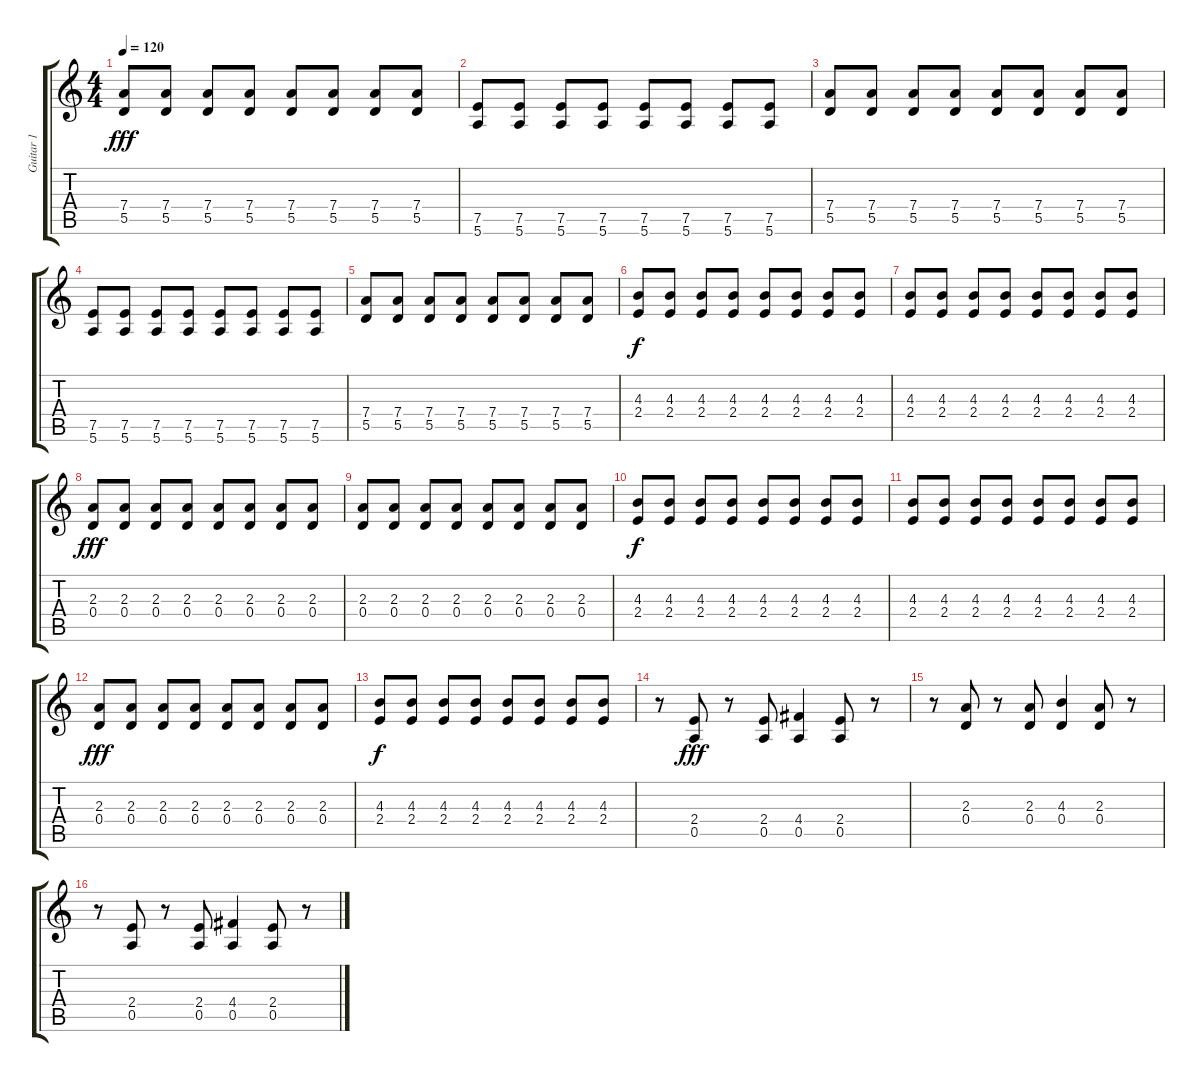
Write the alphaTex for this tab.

\track ("Guitar 1" "Guitar 1") {instrument electricguitarclean}
\staff {score tabs}
\tuning (E4 B3 G3 D3 A2 E2) {hide}
\ts (4 4)
\tempo 120
\clef g2
\ks c
(7.4 5.5).8{dy fff} (7.4 5.5).8 (7.4 5.5).8 (7.4 5.5).8 (7.4 5.5).8 (7.4 5.5).8 (7.4 5.5).8 (7.4 5.5).8 |
(7.5 5.6).8 (7.5 5.6).8 (7.5 5.6).8 (7.5 5.6).8 (7.5 5.6).8 (7.5 5.6).8 (7.5 5.6).8 (7.5 5.6).8 |
(7.4 5.5).8 (7.4 5.5).8 (7.4 5.5).8 (7.4 5.5).8 (7.4 5.5).8 (7.4 5.5).8 (7.4 5.5).8 (7.4 5.5).8 |
(7.5 5.6).8 (7.5 5.6).8 (7.5 5.6).8 (7.5 5.6).8 (7.5 5.6).8 (7.5 5.6).8 (7.5 5.6).8 (7.5 5.6).8 |
(7.4 5.5).8 (7.4 5.5).8 (7.4 5.5).8 (7.4 5.5).8 (7.4 5.5).8 (7.4 5.5).8 (7.4 5.5).8 (7.4 5.5).8 |
(4.3 2.4).8{dy f} (4.3 2.4).8 (4.3 2.4).8 (4.3 2.4).8 (4.3 2.4).8 (4.3 2.4).8 (4.3 2.4).8 (4.3 2.4).8 |
(4.3 2.4).8 (4.3 2.4).8 (4.3 2.4).8 (4.3 2.4).8 (4.3 2.4).8 (4.3 2.4).8 (4.3 2.4).8 (4.3 2.4).8 |
(2.3 0.4).8{dy fff} (2.3 0.4).8 (2.3 0.4).8 (2.3 0.4).8 (2.3 0.4).8 (2.3 0.4).8 (2.3 0.4).8 (2.3 0.4).8 |
(2.3 0.4).8 (2.3 0.4).8 (2.3 0.4).8 (2.3 0.4).8 (2.3 0.4).8 (2.3 0.4).8 (2.3 0.4).8 (2.3 0.4).8 |
(4.3 2.4).8{dy f} (4.3 2.4).8 (4.3 2.4).8 (4.3 2.4).8 (4.3 2.4).8 (4.3 2.4).8 (4.3 2.4).8 (4.3 2.4).8 |
(4.3 2.4).8 (4.3 2.4).8 (4.3 2.4).8 (4.3 2.4).8 (4.3 2.4).8 (4.3 2.4).8 (4.3 2.4).8 (4.3 2.4).8 |
(2.3 0.4).8{dy fff} (2.3 0.4).8 (2.3 0.4).8 (2.3 0.4).8 (2.3 0.4).8 (2.3 0.4).8 (2.3 0.4).8 (2.3 0.4).8 |
(4.3 2.4).8{dy f} (4.3 2.4).8 (4.3 2.4).8 (4.3 2.4).8 (4.3 2.4).8 (4.3 2.4).8 (4.3 2.4).8 (4.3 2.4).8 |
r.8 (2.4 0.5).8{dy fff} r.8 (2.4 0.5).8 (4.4 0.5).4 (2.4 0.5).8 r.8 |
r.8 (2.3 0.4).8 r.8 (2.3 0.4).8 (4.3 0.4).4 (2.3 0.4).8 r.8 |
r.8 (2.4 0.5).8 r.8 (2.4 0.5).8 (4.4 0.5).4 (2.4 0.5).8 r.8
